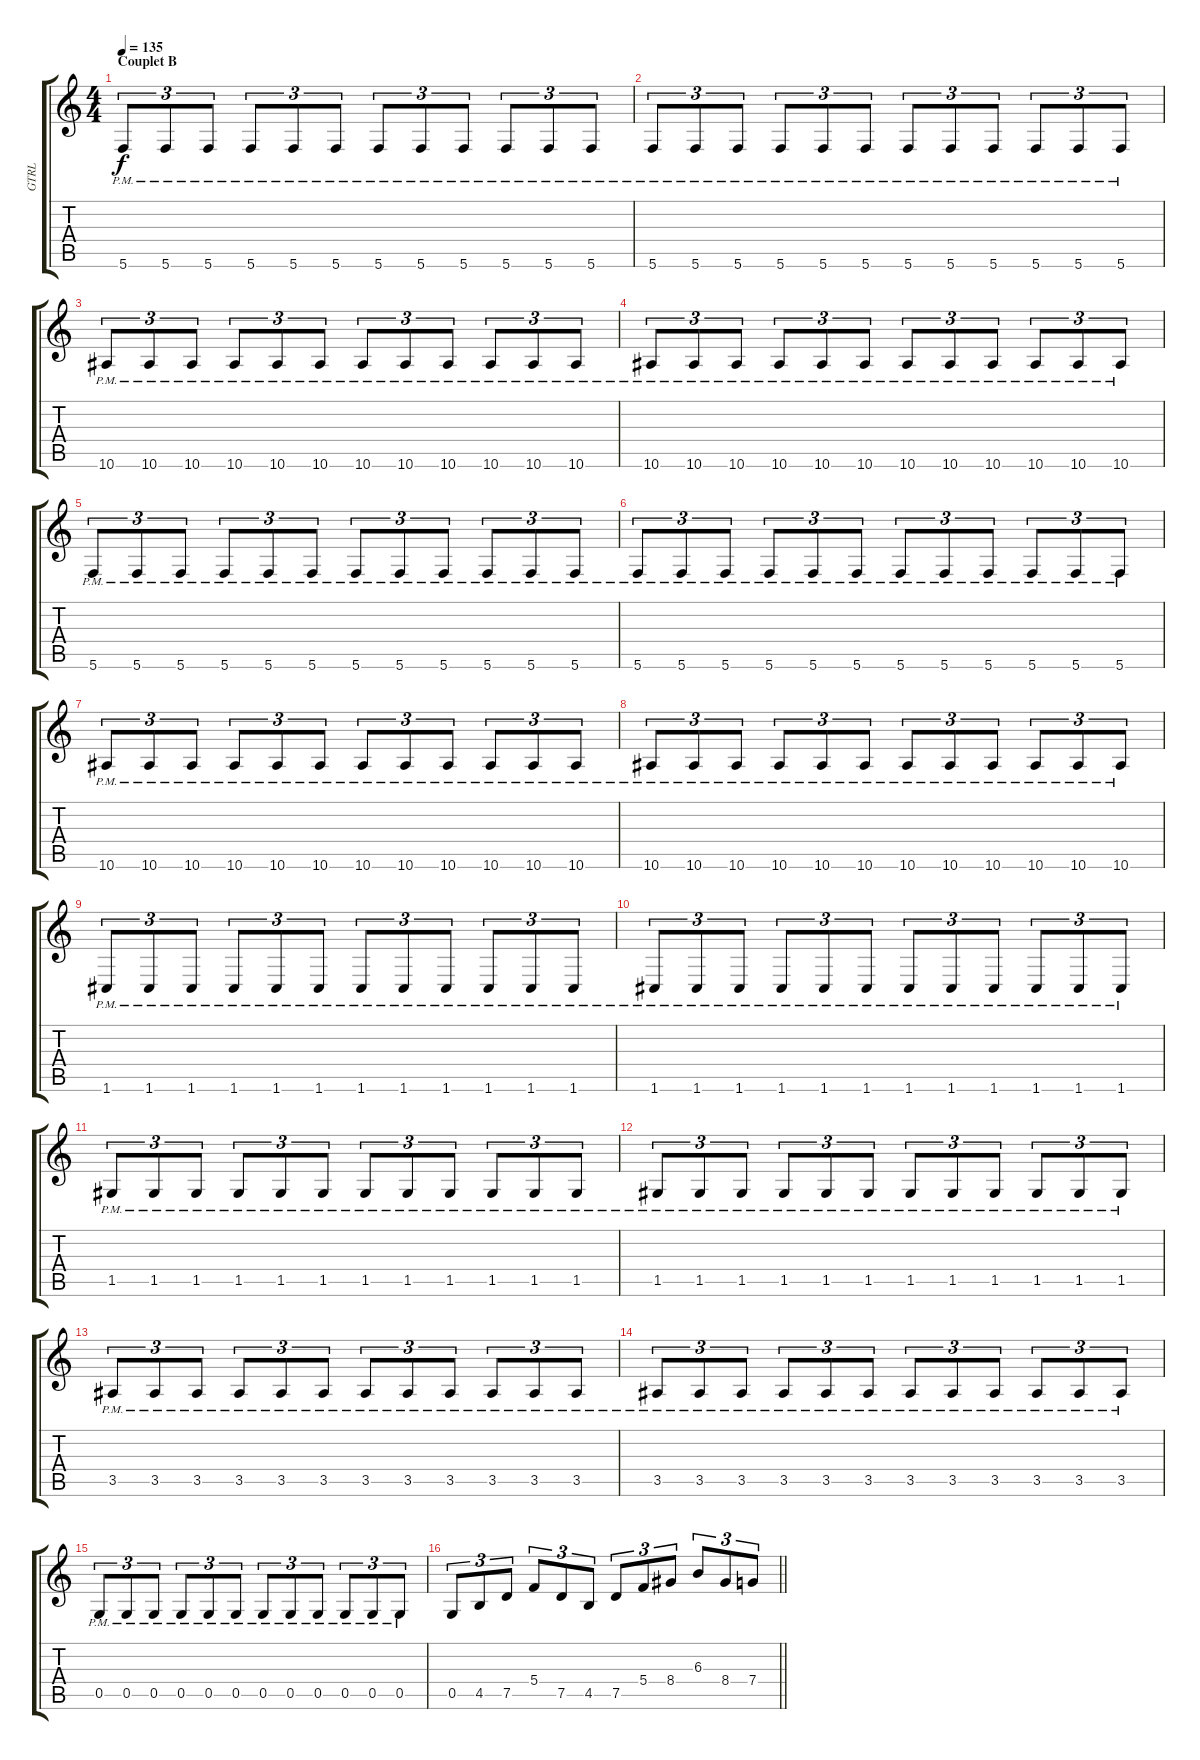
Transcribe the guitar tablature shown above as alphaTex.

\track ("GTRL" "GTRL") {instrument distortionguitar}
\staff {score tabs}
\tuning (D4 A3 F3 C3 G2 C2) {hide}
\ts (4 4)
\section ("" "Couplet B")
\tempo 135
\clef g2
\ks c
5.6{pm}.8{tu (3 2) dy f} 5.6{pm}.8{tu (3 2)} 5.6{pm}.8{tu (3 2)} 5.6{pm}.8{tu (3 2)} 5.6{pm}.8{tu (3 2)} 5.6{pm}.8{tu (3 2)} 5.6{pm}.8{tu (3 2)} 5.6{pm}.8{tu (3 2)} 5.6{pm}.8{tu (3 2)} 5.6{pm}.8{tu (3 2)} 5.6{pm}.8{tu (3 2)} 5.6{pm}.8{tu (3 2)} |
5.6{pm}.8{tu (3 2)} 5.6{pm}.8{tu (3 2)} 5.6{pm}.8{tu (3 2)} 5.6{pm}.8{tu (3 2)} 5.6{pm}.8{tu (3 2)} 5.6{pm}.8{tu (3 2)} 5.6{pm}.8{tu (3 2)} 5.6{pm}.8{tu (3 2)} 5.6{pm}.8{tu (3 2)} 5.6{pm}.8{tu (3 2)} 5.6{pm}.8{tu (3 2)} 5.6{pm}.8{tu (3 2)} |
10.6{pm}.8{tu (3 2)} 10.6{pm}.8{tu (3 2)} 10.6{pm}.8{tu (3 2)} 10.6{pm}.8{tu (3 2)} 10.6{pm}.8{tu (3 2)} 10.6{pm}.8{tu (3 2)} 10.6{pm}.8{tu (3 2)} 10.6{pm}.8{tu (3 2)} 10.6{pm}.8{tu (3 2)} 10.6{pm}.8{tu (3 2)} 10.6{pm}.8{tu (3 2)} 10.6{pm}.8{tu (3 2)} |
10.6{pm}.8{tu (3 2)} 10.6{pm}.8{tu (3 2)} 10.6{pm}.8{tu (3 2)} 10.6{pm}.8{tu (3 2)} 10.6{pm}.8{tu (3 2)} 10.6{pm}.8{tu (3 2)} 10.6{pm}.8{tu (3 2)} 10.6{pm}.8{tu (3 2)} 10.6{pm}.8{tu (3 2)} 10.6{pm}.8{tu (3 2)} 10.6{pm}.8{tu (3 2)} 10.6{pm}.8{tu (3 2)} |
5.6{pm}.8{tu (3 2)} 5.6{pm}.8{tu (3 2)} 5.6{pm}.8{tu (3 2)} 5.6{pm}.8{tu (3 2)} 5.6{pm}.8{tu (3 2)} 5.6{pm}.8{tu (3 2)} 5.6{pm}.8{tu (3 2)} 5.6{pm}.8{tu (3 2)} 5.6{pm}.8{tu (3 2)} 5.6{pm}.8{tu (3 2)} 5.6{pm}.8{tu (3 2)} 5.6{pm}.8{tu (3 2)} |
5.6{pm}.8{tu (3 2)} 5.6{pm}.8{tu (3 2)} 5.6{pm}.8{tu (3 2)} 5.6{pm}.8{tu (3 2)} 5.6{pm}.8{tu (3 2)} 5.6{pm}.8{tu (3 2)} 5.6{pm}.8{tu (3 2)} 5.6{pm}.8{tu (3 2)} 5.6{pm}.8{tu (3 2)} 5.6{pm}.8{tu (3 2)} 5.6{pm}.8{tu (3 2)} 5.6{pm}.8{tu (3 2)} |
10.6{pm}.8{tu (3 2)} 10.6{pm}.8{tu (3 2)} 10.6{pm}.8{tu (3 2)} 10.6{pm}.8{tu (3 2)} 10.6{pm}.8{tu (3 2)} 10.6{pm}.8{tu (3 2)} 10.6{pm}.8{tu (3 2)} 10.6{pm}.8{tu (3 2)} 10.6{pm}.8{tu (3 2)} 10.6{pm}.8{tu (3 2)} 10.6{pm}.8{tu (3 2)} 10.6{pm}.8{tu (3 2)} |
10.6{pm}.8{tu (3 2)} 10.6{pm}.8{tu (3 2)} 10.6{pm}.8{tu (3 2)} 10.6{pm}.8{tu (3 2)} 10.6{pm}.8{tu (3 2)} 10.6{pm}.8{tu (3 2)} 10.6{pm}.8{tu (3 2)} 10.6{pm}.8{tu (3 2)} 10.6{pm}.8{tu (3 2)} 10.6{pm}.8{tu (3 2)} 10.6{pm}.8{tu (3 2)} 10.6{pm}.8{tu (3 2)} |
1.6{pm}.8{tu (3 2)} 1.6{pm}.8{tu (3 2)} 1.6{pm}.8{tu (3 2)} 1.6{pm}.8{tu (3 2)} 1.6{pm}.8{tu (3 2)} 1.6{pm}.8{tu (3 2)} 1.6{pm}.8{tu (3 2)} 1.6{pm}.8{tu (3 2)} 1.6{pm}.8{tu (3 2)} 1.6{pm}.8{tu (3 2)} 1.6{pm}.8{tu (3 2)} 1.6{pm}.8{tu (3 2)} |
1.6{pm}.8{tu (3 2)} 1.6{pm}.8{tu (3 2)} 1.6{pm}.8{tu (3 2)} 1.6{pm}.8{tu (3 2)} 1.6{pm}.8{tu (3 2)} 1.6{pm}.8{tu (3 2)} 1.6{pm}.8{tu (3 2)} 1.6{pm}.8{tu (3 2)} 1.6{pm}.8{tu (3 2)} 1.6{pm}.8{tu (3 2)} 1.6{pm}.8{tu (3 2)} 1.6{pm}.8{tu (3 2)} |
1.5{pm}.8{tu (3 2)} 1.5{pm}.8{tu (3 2)} 1.5{pm}.8{tu (3 2)} 1.5{pm}.8{tu (3 2)} 1.5{pm}.8{tu (3 2)} 1.5{pm}.8{tu (3 2)} 1.5{pm}.8{tu (3 2)} 1.5{pm}.8{tu (3 2)} 1.5{pm}.8{tu (3 2)} 1.5{pm}.8{tu (3 2)} 1.5{pm}.8{tu (3 2)} 1.5{pm}.8{tu (3 2)} |
1.5{pm}.8{tu (3 2)} 1.5{pm}.8{tu (3 2)} 1.5{pm}.8{tu (3 2)} 1.5{pm}.8{tu (3 2)} 1.5{pm}.8{tu (3 2)} 1.5{pm}.8{tu (3 2)} 1.5{pm}.8{tu (3 2)} 1.5{pm}.8{tu (3 2)} 1.5{pm}.8{tu (3 2)} 1.5{pm}.8{tu (3 2)} 1.5{pm}.8{tu (3 2)} 1.5{pm}.8{tu (3 2)} |
3.5{pm}.8{tu (3 2)} 3.5{pm}.8{tu (3 2)} 3.5{pm}.8{tu (3 2)} 3.5{pm}.8{tu (3 2)} 3.5{pm}.8{tu (3 2)} 3.5{pm}.8{tu (3 2)} 3.5{pm}.8{tu (3 2)} 3.5{pm}.8{tu (3 2)} 3.5{pm}.8{tu (3 2)} 3.5{pm}.8{tu (3 2)} 3.5{pm}.8{tu (3 2)} 3.5{pm}.8{tu (3 2)} |
3.5{pm}.8{tu (3 2)} 3.5{pm}.8{tu (3 2)} 3.5{pm}.8{tu (3 2)} 3.5{pm}.8{tu (3 2)} 3.5{pm}.8{tu (3 2)} 3.5{pm}.8{tu (3 2)} 3.5{pm}.8{tu (3 2)} 3.5{pm}.8{tu (3 2)} 3.5{pm}.8{tu (3 2)} 3.5{pm}.8{tu (3 2)} 3.5{pm}.8{tu (3 2)} 3.5{pm}.8{tu (3 2)} |
0.5{pm}.8{tu (3 2)} 0.5{pm}.8{tu (3 2)} 0.5{pm}.8{tu (3 2)} 0.5{pm}.8{tu (3 2)} 0.5{pm}.8{tu (3 2)} 0.5{pm}.8{tu (3 2)} 0.5{pm}.8{tu (3 2)} 0.5{pm}.8{tu (3 2)} 0.5{pm}.8{tu (3 2)} 0.5{pm}.8{tu (3 2)} 0.5{pm}.8{tu (3 2)} 0.5{pm}.8{tu (3 2)} |
\barLineRight lightlight
0.5.8{tu (3 2)} 4.5.8{tu (3 2)} 7.5.8{tu (3 2)} 5.4.8{tu (3 2)} 7.5.8{tu (3 2)} 4.5.8{tu (3 2)} 7.5.8{tu (3 2)} 5.4.8{tu (3 2)} 8.4.8{tu (3 2)} 6.3.8{tu (3 2)} 8.4.8{tu (3 2)} 7.4.8{tu (3 2)}
